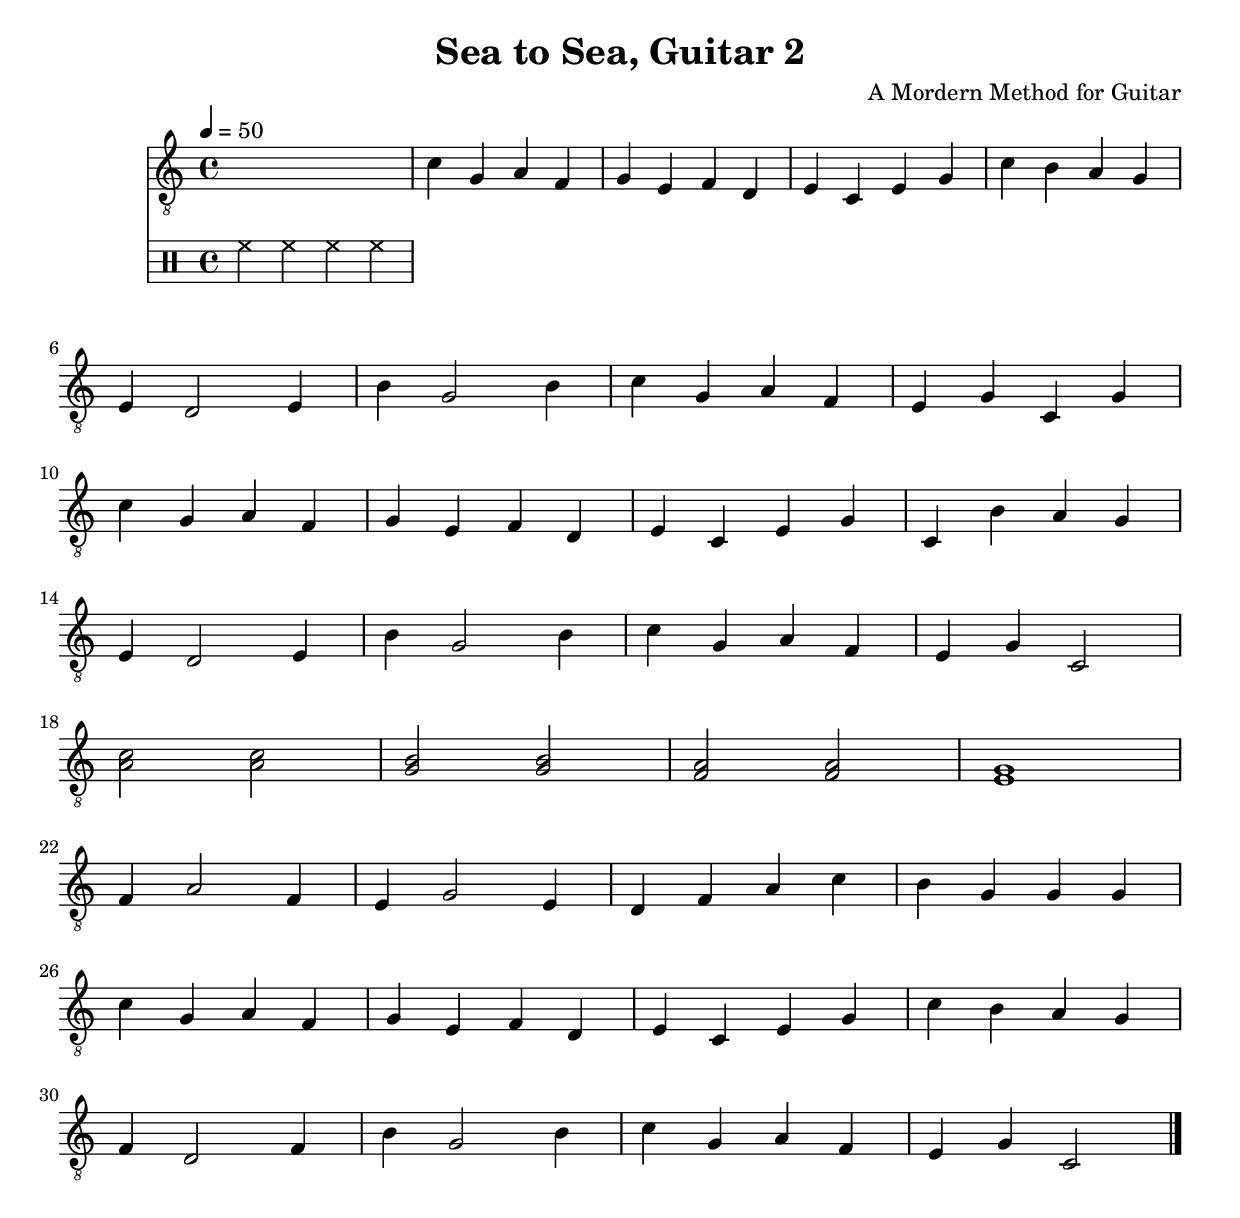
\paper {

evenFooterMarkup = ##f

oddFooterMarkup = ##f
}
\version "2.20.0"
\header {
  title = "Sea to Sea, Guitar 2"
  composer = "A Mordern Method for Guitar"


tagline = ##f
}

symbols =  {
  \time 4/4
  \tempo 4 = 50

  \drums { hh4 hh hh hh }

  % 1
  c'4 g a f
  g4 e f d
  e4 c e g 
  c'4 b a g \break
  
  % 4
  e4 d2 e4
  b4 g2 b4
  c'4 g a f
  e4 g c g \break
  
  % 8
  c'4 g a f
  g4 e f d
  e4 c e g
  c4 b a g \break
  
  % 12
  e4 d2 e4
  b4 g2 b4
  c'4 g a f
  e4 g c2 \break
  
  % 16
  <c' a>2 <c' a>
  <b g>2  <b g>
  <a f>2  <a f>
  <g e>1 \break
  
  % 20
  f4 a2 f4
  e4 g2 e4
  d4 f a c'
  b4 g g g \break
  
  % 24
  c'4 g a f
  g4 e f d
  e4 c e g
  c'4 b a g \break
  
  % 28
  f4 d2 f4
  b4 g2 b4
  c'4 g a f
  e4 g c2 \bar "|."
}

\score {
  <<
    \new Staff \with {midiInstrument = "acoustic guitar (nylon)"} {
      \clef "G_8"
      \symbols
    }
  >>

  \midi { }
  \layout { }
}
